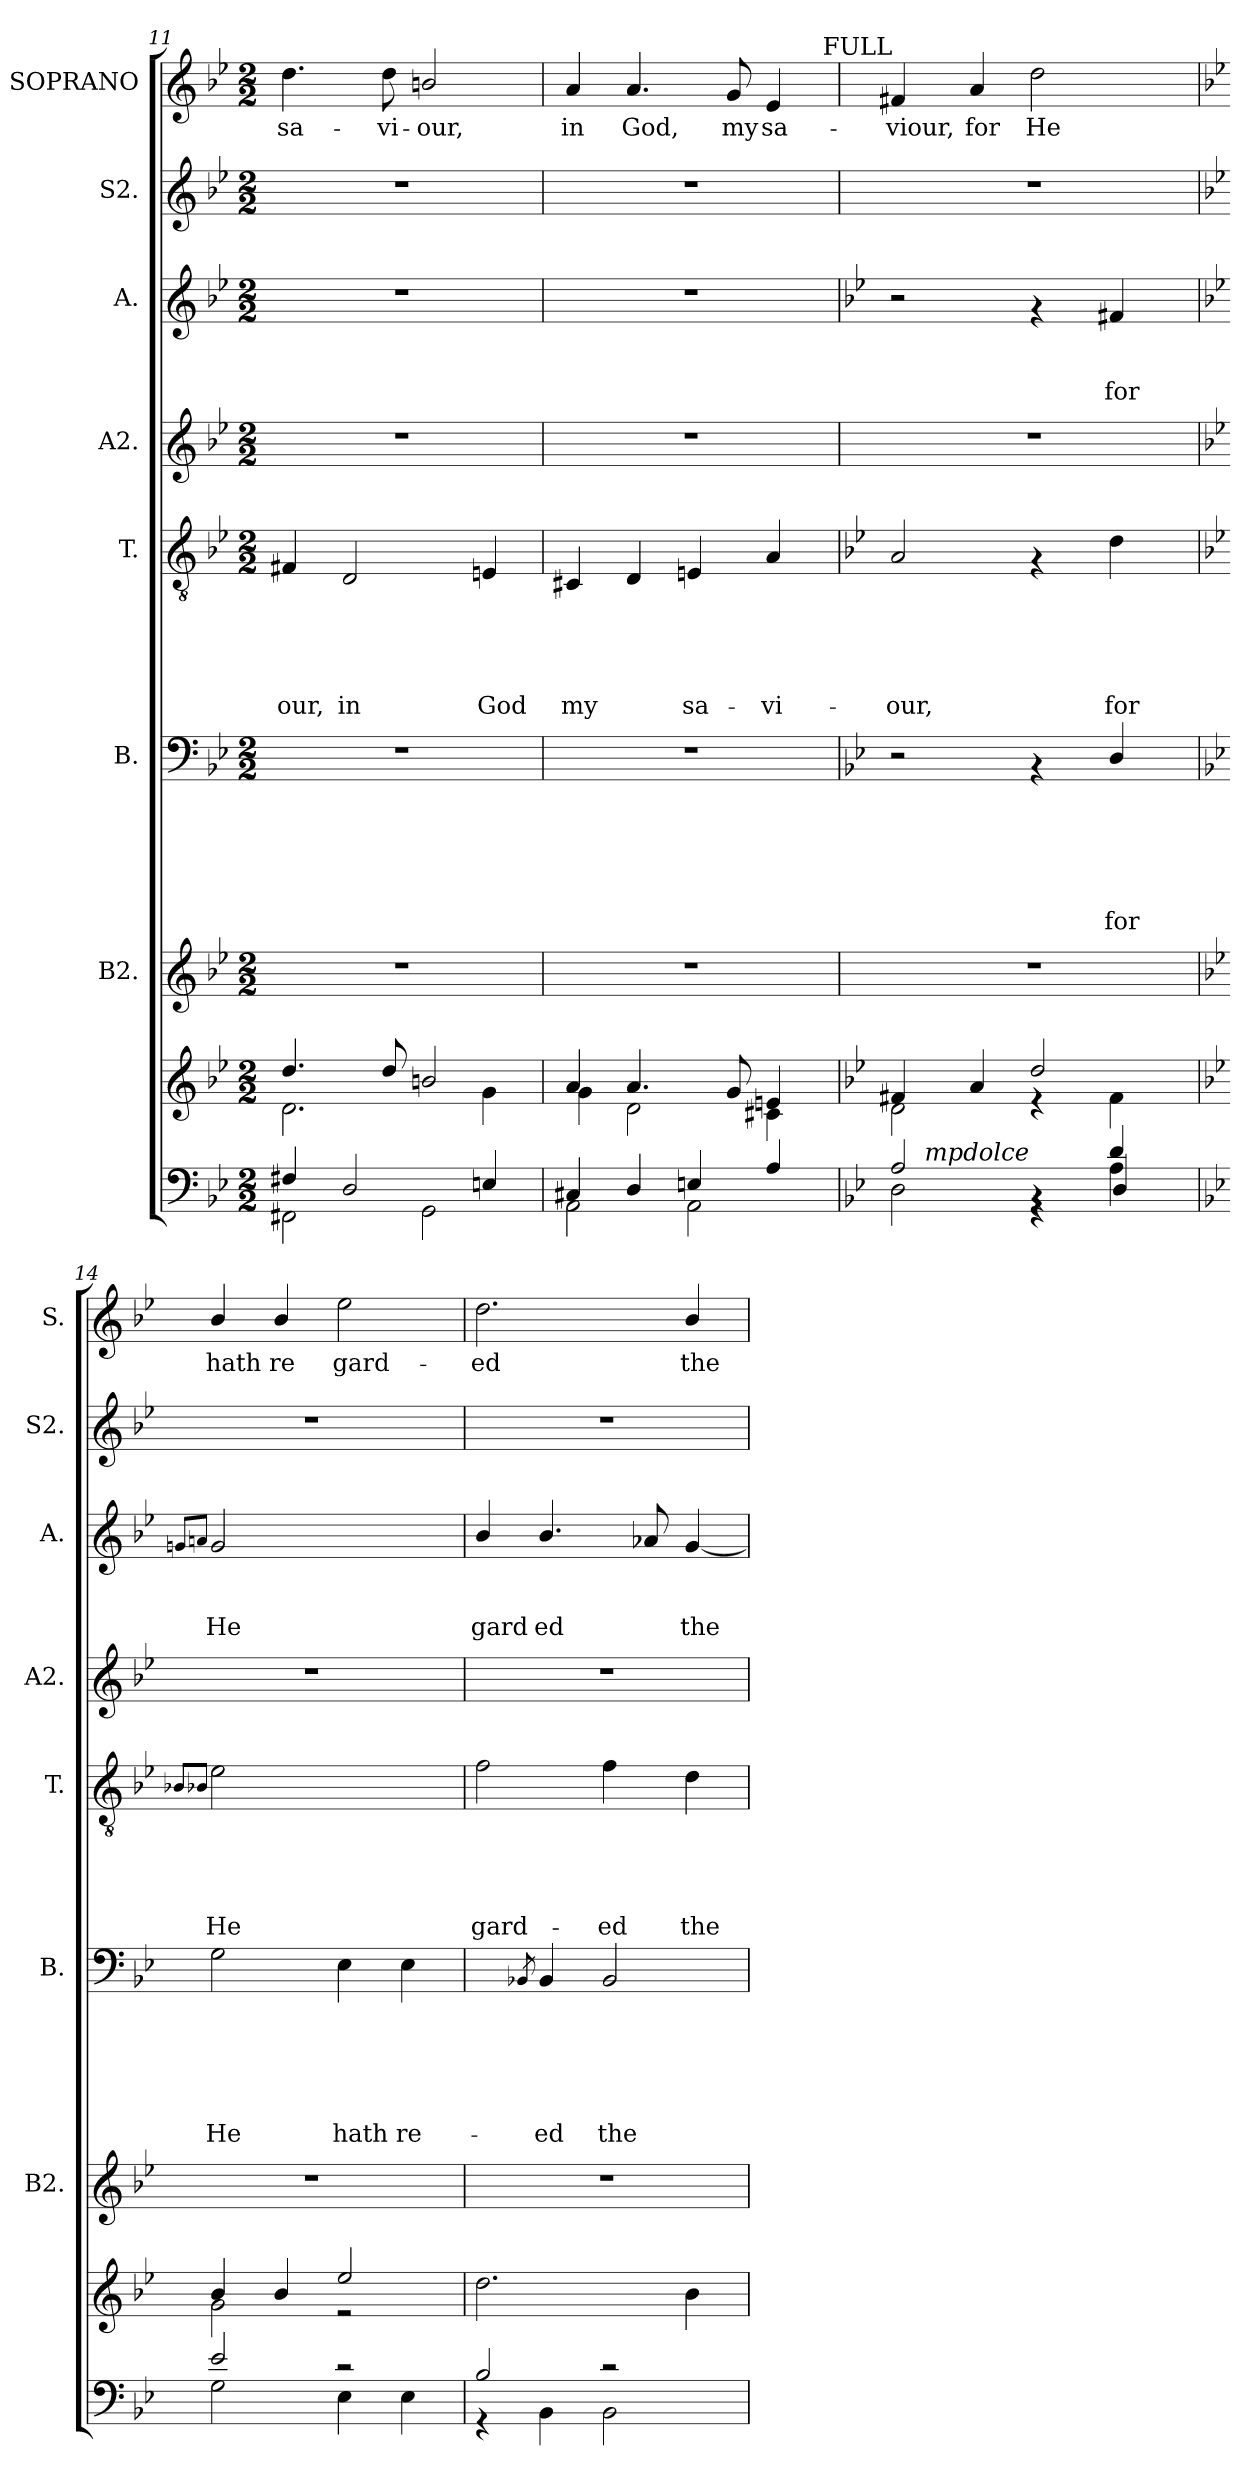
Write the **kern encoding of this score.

**kern	**kern	**kern	**kern	**text	**text	**text	**text	**text	**text	**kern	**text	**text	**text	**text	**text	**kern	**kern	**text	**text	**text	**kern	**kern	**text
*part9	*part8	*part7	*part6	*part6	*part6	*part6	*part6	*part6	*part6	*part5	*part5	*part5	*part5	*part5	*part5	*part4	*part3	*part3	*part3	*part3	*part2	*part1	*part1
*staff9	*staff8	*staff7	*staff6	*staff6	*staff6	*staff6	*staff6	*staff6	*staff6	*staff5	*staff5	*staff5	*staff5	*staff5	*staff5	*staff4	*staff3	*staff3	*staff3	*staff3	*staff2	*staff1	*staff1
*	*	*I"B2.	*I"B.	*	*	*	*	*	*	*I"T.	*	*	*	*	*	*I"A2.	*I"A.	*	*	*	*I"S2.	*I"SOPRANO	*
*	*	*I'B2.	*I'B.	*	*	*	*	*	*	*I'T.	*	*	*	*	*	*I'A2.	*I'A.	*	*	*	*I'S2.	*I'S.	*
*clefF4	*clefG2	*clefG2	*clefF4	*	*	*	*	*	*	*clefGv2	*	*	*	*	*	*clefG2	*clefG2	*	*	*	*clefG2	*clefG2	*
*k[b-e-]	*k[b-e-]	*k[b-e-]	*k[b-e-]	*	*	*	*	*	*	*k[b-e-]	*	*	*	*	*	*k[b-e-]	*k[b-e-]	*	*	*	*k[b-e-]	*k[b-e-]	*
*B-:	*B-:	*B-:	*B-:	*	*	*	*	*	*	*B-:	*	*	*	*	*	*B-:	*B-:	*	*	*	*B-:	*B-:	*
*M2/2	*M2/2	*M2/2	*M2/2	*	*	*	*	*	*	*M2/2	*	*	*	*	*	*M2/2	*M2/2	*	*	*	*M2/2	*M2/2	*
=11	=11	=11	=11	=11	=11	=11	=11	=11	=11	=11	=11	=11	=11	=11	=11	=11	=11	=11	=11	=11	=11	=11	=11
*^	*^	*	*	*	*	*	*	*	*	*	*	*	*	*	*	*	*	*	*	*	*	*	*
!	!	!	!	!	!	!	!	!	!	!	!	!	!	!	!	!	!LO:LY:b	!	!	!	!	!	!	!	!LO:LY:b
4F#X/	2FF#X\	4.dd/	2.d\	1r	1r	.	.	.	.	.	.	4F#X/	.	.	.	.	-our,	1r	1r	.	.	.	1r	4.dd\	sa-
!	!	!	!	!	!	!	!	!	!	!	!	!	!	!	!	!	!LO:LY:b	!	!	!	!	!	!	!	!
2D/	.	.	.	.	.	.	.	.	.	.	.	2D/	.	.	.	.	in	.	.	.	.	.	.	.	.
!	!	!	!	!	!	!	!	!	!	!	!	!	!	!	!	!	!	!	!	!	!	!	!	!	!LO:LY:b
.	.	8dd/	.	.	.	.	.	.	.	.	.	.	.	.	.	.	.	.	.	.	.	.	.	8dd\	-vi-
!	!	!	!	!	!	!	!	!	!	!	!	!	!	!	!	!	!	!	!	!	!	!	!	!	!LO:LY:b
.	2GG\	2bn/	.	.	.	.	.	.	.	.	.	.	.	.	.	.	.	.	.	.	.	.	.	2bn/	-our,
!	!	!	!	!	!	!	!	!	!	!	!	!	!	!	!	!	!LO:LY:b	!	!	!	!	!	!	!	!
4En/	.	.	4g\	.	.	.	.	.	.	.	.	4En/	.	.	.	.	God	.	.	.	.	.	.	.	.
=12	=12	=12	=12	=12	=12	=12	=12	=12	=12	=12	=12	=12	=12	=12	=12	=12	=12	=12	=12	=12	=12	=12	=12	=12	=12
!	!	!	!	!	!	!	!	!	!	!	!	!	!	!	!	!	!LO:LY:b	!	!	!	!	!	!	!	!LO:LY:b
*	*	*	*	*	*	*	*	*	*	*	*	*	*	*	*	*	*	*	*	*	*	*	*	*^	*
4C#X/	2AA\	4a/	4g\	1r	1r	.	.	.	.	.	.	4C#X/	.	.	.	.	my	1r	1r	.	.	.	1r	4a/	2ryy	in
!	!	!	!	!	!	!	!	!	!	!	!	!	!	!	!	!	!	!	!	!	!	!	!	!	!	!LO:LY:b
4D/	.	4.a/	2d\	.	.	.	.	.	.	.	.	4D/	.	.	.	.	.	.	.	.	.	.	.	4.a/	.	God,
!	!	!	!	!	!	!	!	!	!	!	!	!	!	!	!	!	!LO:LY:b	!	!	!	!	!	!	!	!	!
4En/	2AA\	.	.	.	.	.	.	.	.	.	.	4En/	.	.	.	.	sa-	.	.	.	.	.	.	.	4...ryy	.
!	!	!	!	!	!	!	!	!	!	!	!	!	!	!	!	!	!	!	!	!	!	!	!	!	!	!LO:LY:b
.	.	8g/	.	.	.	.	.	.	.	.	.	.	.	.	.	.	.	.	.	.	.	.	.	8g/	.	my
!	!	!	!	!	!	!	!	!	!	!	!	!	!	!	!	!	!LO:LY:b	!	!	!	!	!	!	!	!	!LO:LY:b
4A/	.	4en/	4c#X\	.	.	.	.	.	.	.	.	4A/	.	.	.	.	-vi-	.	.	.	.	.	.	4e-/	.	sa-
!	!	!	!	!	!	!	!	!	!	!	!	!	!	!	!	!	!	!	!	!	!	!	!	!	!LO:TX:a:t=FULL	!
.	.	.	.	.	.	.	.	.	.	.	.	.	.	.	.	.	.	.	.	.	.	.	.	.	32ryy	.
*v	*v	*	*	*	*	*	*	*	*	*	*	*	*	*	*	*	*	*	*	*	*	*	*	*v	*v	*
=13	=13	=13	=13	=13	=13	=13	=13	=13	=13	=13	=13	=13	=13	=13	=13	=13	=13	=13	=13	=13	=13	=13	=13	=13
*	*	*	*k[]	*	*	*	*	*	*	*	*	*	*	*	*	*	*k[]	*	*	*	*	*k[]	*k[]	*
*	*	*	*C:	*	*	*	*	*	*	*	*	*	*	*	*	*	*C:	*	*	*	*	*C:	*C:	*
*^	*	*	*	*	*	*	*	*	*	*	*	*	*	*	*	*	*	*	*	*	*	*	*^	*
*	*^	*	*	*	*	*	*	*	*	*	*	*	*	*	*	*	*	*	*	*	*	*	*	*	*	*
!	!	!	!	!	!	!	!	!	!	!	!	!	!	!	!	!	!	!LO:LY:b	!	!	!	!	!	!	!	!	!LO:LY:b
*	*	*^	*	*	*	*	*	*	*	*	*	*	*	*	*	*	*	*	*	*	*	*	*	*	*v	*v	*
2A/	2D\	2.ryy	16.ryy	4f#X/	2d\	1r	2r	.	.	.	.	.	.	2A/	.	.	.	.	-our,	1r	2r	.	.	.	1r	4f#X/	-viour,
!	!	!	!LO:TX:a:i:t=mpdolce	!	!	!	!	!	!	!	!	!	!	!	!	!	!	!	!	!	!	!	!	!	!	!	!
.	.	.	2ryy	.	.	.	.	.	.	.	.	.	.	.	.	.	.	.	.	.	.	.	.	.	.	.	.
!	!	!	!	!	!	!	!	!	!	!	!	!	!	!	!	!	!	!	!	!	!	!	!	!	!	!	!LO:LY:b
.	.	.	.	4a/	.	.	.	.	.	.	.	.	.	.	.	.	.	.	.	.	.	.	.	.	.	4a/	for
!	!	!	!	!	!	!	!	!	!	!	!	!	!	!	!	!	!	!	!	!	!	!	!	!	!	!	!LO:LY:b
4rFF	4rBB	.	.	2dd/	4rd	.	4rAA	.	.	.	.	.	.	4rF	.	.	.	.	.	.	4rf	.	.	.	.	2dd\	He
.	.	.	4ryy	.	.	.	.	.	.	.	.	.	.	.	.	.	.	.	.	.	.	.	.	.	.	.	.
!	!	!	!	!	!	!	!	!	!	!	!	!	!LO:LY:b	!	!	!	!	!	!LO:LY:b	!	!	!	!	!LO:LY:b	!	!	!
4d/	4A\	4D/	.	.	4f#\	.	4D/	.	.	.	.	.	for	4d\	.	.	.	.	for	.	4f#X/	.	.	for	.	.	.
.	.	.	8ryy	.	.	.	.	.	.	.	.	.	.	.	.	.	.	.	.	.	.	.	.	.	.	.	.
.	.	.	32ryy	.	.	.	.	.	.	.	.	.	.	.	.	.	.	.	.	.	.	.	.	.	.	.	.
*v	*v	*v	*v	*	*	*	*	*	*	*	*	*	*	*	*	*	*	*	*	*	*	*	*	*	*	*	*
!!LO:PB:g=z
=14	=14	=14	=14	=14	=14	=14	=14	=14	=14	=14	=14	=14	=14	=14	=14	=14	=14	=14	=14	=14	=14	=14	=14	=14
*	*	*	*k[b-e-]	*	*	*	*	*	*	*	*	*	*	*	*	*	*k[b-e-]	*	*	*	*	*k[b-e-]	*k[b-e-]	*
*	*	*	*B-:	*	*	*	*	*	*	*	*	*	*	*	*	*	*B-:	*	*	*	*	*B-:	*B-:	*
.	.	.	.	.	.	.	.	.	.	.	8qB-X/L	.	.	.	.	.	.	8qgn/L	.	.	.	.	.	.
.	.	.	.	.	.	.	.	.	.	.	8qB-X/J	.	.	.	.	.	.	8qan/J	.	.	.	.	.	.
*^	*	*	*	*	*	*	*	*	*	*	*	*	*	*	*	*	*	*	*	*	*	*	*	*
!	!	!	!	!	!	!	!	!	!	!	!LO:LY:b	!	!	!	!	!	!LO:LY:b	!	!	!	!	!LO:LY:b	!	!	!LO:LY:b
2e-/	2G\	4b-/	2g\	1r	2G\	.	.	.	.	.	He	2e-\	.	.	.	.	He	1r	2g/	.	.	He	1r	4b-/	hath
!	!	!	!	!	!	!	!	!	!	!	!	!	!	!	!	!	!	!	!	!	!	!	!	!	!LO:LY:b
.	.	4b-/	.	.	.	.	.	.	.	.	.	.	.	.	.	.	.	.	.	.	.	.	.	4b-/	re
!	!	!	!	!	!	!	!	!	!	!	!LO:LY:b	!	!	!	!	!	!	!	!	!	!	!	!	!	!LO:LY:b
2rc	4E-\	2ee-/	2r	.	4E-\	.	.	.	.	.	hath	2ryy	.	.	.	.	.	.	2ryy	.	.	.	.	2ee-\	gard-
!	!	!	!	!	!	!	!	!	!	!	!LO:LY:b	!	!	!	!	!	!	!	!	!	!	!	!	!	!
.	4E-\	.	.	.	4E-\	.	.	.	.	.	re-	.	.	.	.	.	.	.	.	.	.	.	.	.	.
*	*	*v	*v	*	*	*	*	*	*	*	*	*	*	*	*	*	*	*	*	*	*	*	*	*	*
=15	=15	=15	=15	=15	=15	=15	=15	=15	=15	=15	=15	=15	=15	=15	=15	=15	=15	=15	=15	=15	=15	=15	=15	=15
!	!	!	!	!	!	!	!	!	!	!	!	!	!	!	!	!LO:LY:b	!	!	!	!	!LO:LY:b	!	!	!LO:LY:b
2B-/	4rFF	2.dd\	1r	4ryy	.	.	.	.	.	.	2f\	.	.	.	.	gard-	1r	4b-/	.	.	gard	1r	2.dd\	-ed
.	.	.	.	8qBB-X/	.	.	.	.	.	.	.	.	.	.	.	.	.	.	.	.	.	.	.	.
!	!	!	!	!	!	!	!	!	!	!LO:LY:b	!	!	!	!	!	!	!	!	!	!	!LO:LY:b	!	!	!
.	4BB-\	.	.	4BB-/	.	.	.	.	.	-ed	.	.	.	.	.	.	.	4.b-/	.	.	ed	.	.	.
!	!	!	!	!	!	!	!	!	!	!LO:LY:b	!	!	!	!	!	!LO:LY:b	!	!	!	!	!	!	!	!
2rc	2BB-\	.	.	2BB-/	.	.	.	.	.	the	4f\	.	.	.	.	-ed	.	.	.	.	.	.	.	.
.	.	.	.	.	.	.	.	.	.	.	.	.	.	.	.	.	.	8a-X/	.	.	.	.	.	.
!	!	!	!	!	!	!	!	!	!	!	!	!	!	!	!	!LO:LY:b	!	!	!	!	!LO:LY:b	!	!	!LO:LY:b
.	.	4b-\	.	.	.	.	.	.	.	.	4d\	.	.	.	.	the	.	[<4g/	.	.	the	.	4b-/	the
*v	*v	*	*	*	*	*	*	*	*	*	*	*	*	*	*	*	*	*	*	*	*	*	*	*
=	=	=	=	=	=	=	=	=	=	=	=	=	=	=	=	=	=	=	=	=	=	=	=
*-	*-	*-	*-	*-	*-	*-	*-	*-	*-	*-	*-	*-	*-	*-	*-	*-	*-	*-	*-	*-	*-	*-	*-
